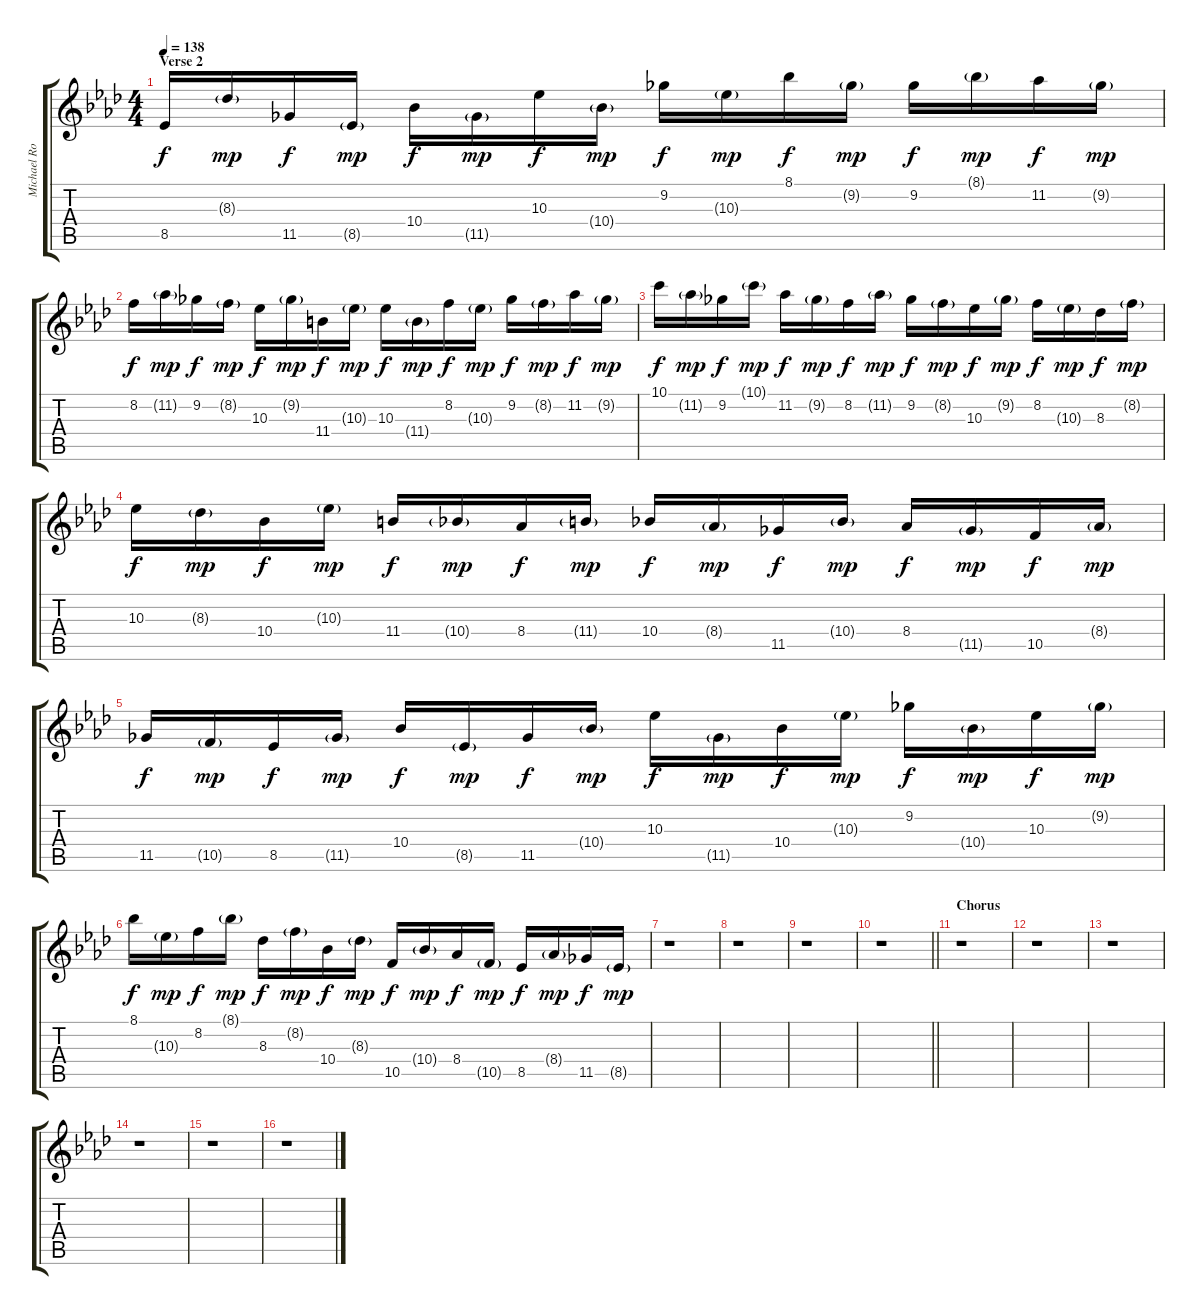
\track ("Michael Romeo (clean guitar)" "Michael Ro") {instrument acousticguitarsteel}
\staff {score tabs}
\tuning (D4 A3 F3 C3 G2 D2) {hide}
\ts (4 4)
\section ("" "Verse 2")
\tempo 138
\clef g2
\ks ab
8.5.16{dy f} 8.3{g}.16{dy mp} 11.5.16{dy f} 8.5{g}.16{dy mp} 10.4.16{dy f} 11.5{g}.16{dy mp} 10.3.16{dy f} 10.4{g}.16{dy mp} 9.2.16{dy f} 10.3{g}.16{dy mp} 8.1.16{dy f} 9.2{g}.16{dy mp} 9.2.16{dy f} 8.1{g}.16{dy mp} 11.2.16{dy f} 9.2{g}.16{dy mp} |
8.2.16{dy f} 11.2{g}.16{dy mp} 9.2.16{dy f} 8.2{g}.16{dy mp} 10.3.16{dy f} 9.2{g}.16{dy mp} 11.4.16{dy f} 10.3{g}.16{dy mp} 10.3.16{dy f} 11.4{g}.16{dy mp} 8.2.16{dy f} 10.3{g}.16{dy mp} 9.2.16{dy f} 8.2{g}.16{dy mp} 11.2.16{dy f} 9.2{g}.16{dy mp} |
10.1.16{dy f} 11.2{g}.16{dy mp} 9.2.16{dy f} 10.1{g}.16{dy mp} 11.2.16{dy f} 9.2{g}.16{dy mp} 8.2.16{dy f} 11.2{g}.16{dy mp} 9.2.16{dy f} 8.2{g}.16{dy mp} 10.3.16{dy f} 9.2{g}.16{dy mp} 8.2.16{dy f} 10.3{g}.16{dy mp} 8.3.16{dy f} 8.2{g}.16{dy mp} |
10.3.16{dy f} 8.3{g}.16{dy mp} 10.4.16{dy f} 10.3{g}.16{dy mp} 11.4.16{dy f} 10.4{g}.16{dy mp} 8.4.16{dy f} 11.4{g}.16{dy mp} 10.4.16{dy f} 8.4{g}.16{dy mp} 11.5.16{dy f} 10.4{g}.16{dy mp} 8.4.16{dy f} 11.5{g}.16{dy mp} 10.5.16{dy f} 8.4{g}.16{dy mp} |
11.5.16{dy f} 10.5{g}.16{dy mp} 8.5.16{dy f} 11.5{g}.16{dy mp} 10.4.16{dy f} 8.5{g}.16{dy mp} 11.5.16{dy f} 10.4{g}.16{dy mp} 10.3.16{dy f} 11.5{g}.16{dy mp} 10.4.16{dy f} 10.3{g}.16{dy mp} 9.2.16{dy f} 10.4{g}.16{dy mp} 10.3.16{dy f} 9.2{g}.16{dy mp} |
8.1.16{dy f} 10.3{g}.16{dy mp} 8.2.16{dy f} 8.1{g}.16{dy mp} 8.3.16{dy f} 8.2{g}.16{dy mp} 10.4.16{dy f} 8.3{g}.16{dy mp} 10.5.16{dy f} 10.4{g}.16{dy mp} 8.4.16{dy f} 10.5{g}.16{dy mp} 8.5.16{dy f} 8.4{g}.16{dy mp} 11.5.16{dy f} 8.5{g}.16{dy mp} |
\ks fminor
r.1 |
r.1 |
r.1 |
\barLineRight lightlight
r.1 |
\section ("" "Chorus")
r.1 |
r.1 |
r.1 |
r.1 |
r.1 |
r.1
